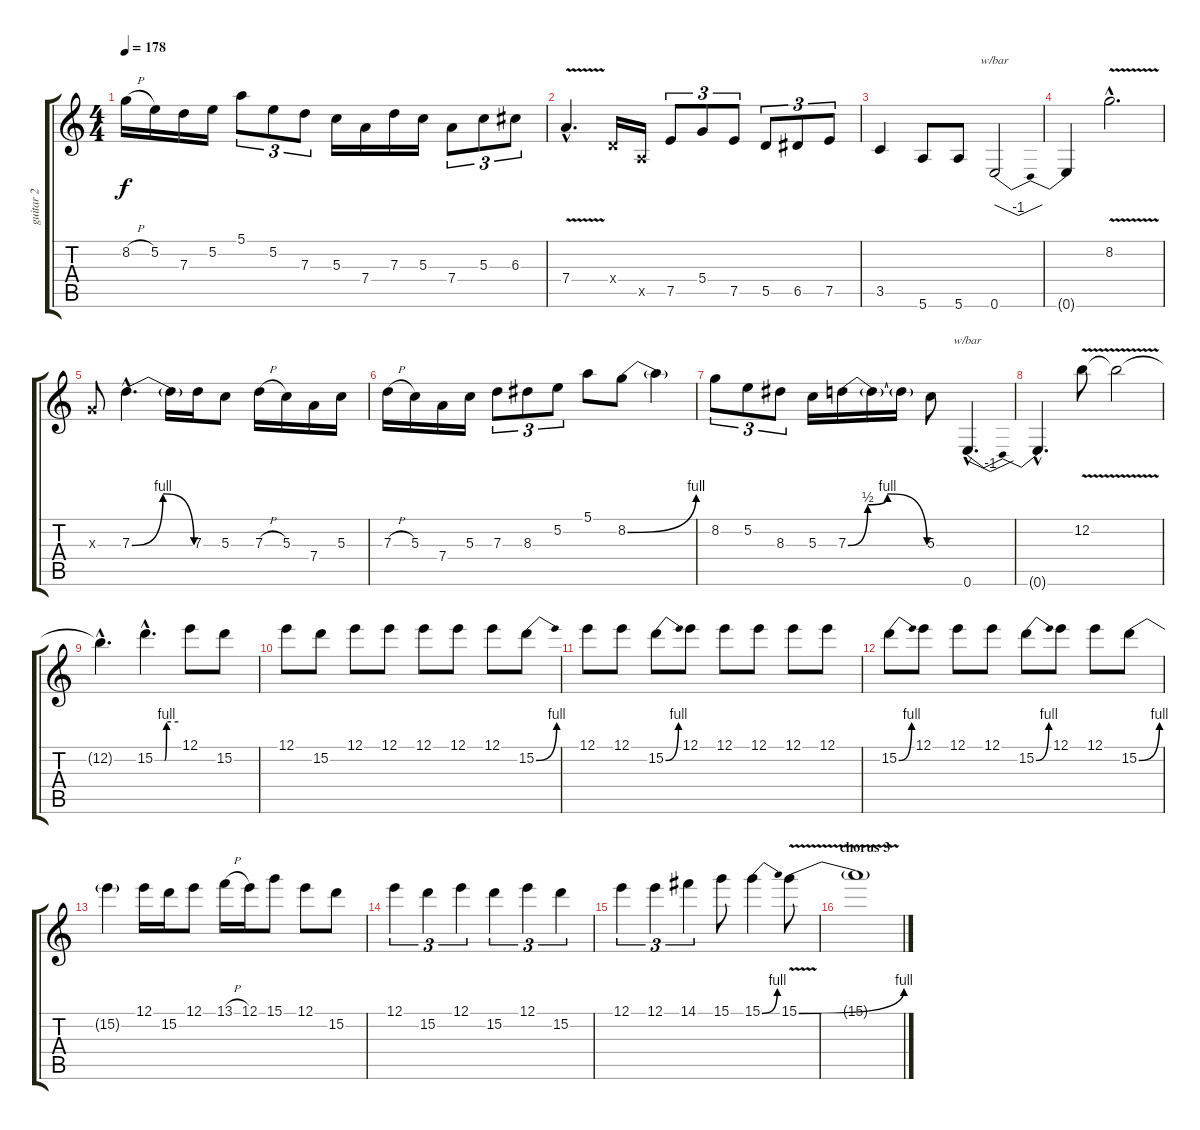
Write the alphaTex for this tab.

\track ("guitar 2" "guitar 2") {instrument overdrivenguitar}
\staff {score tabs}
\tuning (E4 B3 G3 D3 A2 E2) {hide}
\ts (4 4)
\tempo 178
\clef g2
\ks aminor
8.2{h}.16{dy f} 5.2.16 7.3.16 5.2.16 5.1.8{tu (3 2)} 5.2.8{tu (3 2)} 7.3.8{tu (3 2)} 5.3.16 7.4.16 7.3.16 5.3.16 7.4.8{tu (3 2)} 5.3.8{tu (3 2)} 6.3.8{tu (3 2)} |
7.4{v hac}.4{d} 0.4{x}.16 0.5{x}.16 7.5.8{tu (3 2)} 5.4.8{tu (3 2)} 7.5.8{tu (3 2)} 5.5.8{tu (3 2)} 6.5.8{tu (3 2)} 7.5.8{tu (3 2)} |
3.5.4 5.6.8 5.6.8 0.6.2{tbe (dip default 0 0 30 -4 60 0)} |
0.6{t}.4 8.2{v hac}.2{d} |
0.3{x}.8 7.3{be (bendrelease 0 0 45 4 45 4 60 0) hac}.4{d} 7.3{t}.16 7.3.16 5.3.8 7.3{h}.16 5.3.16 7.4.16 5.3.16 |
7.3{h}.16 5.3.16 7.4.16 5.3.16 7.3.8{tu (3 2)} 8.3.8{tu (3 2)} 5.2.8{tu (3 2)} 5.1.8 8.2{be (bend 0 0 60 4)}.8 8.2{t}.4 |
8.2.8{tu (3 2)} 5.2.8{tu (3 2)} 8.3.8{tu (3 2)} 5.3.16 7.3{be (custom 0 0 15 2 30 4 60 0)}.16 7.3{t}.16 7.3{t}.16 5.3.8 0.6{hac}.4{d tbe (dip default 0 0 30 -4 60 0)} |
0.6{hac t}.4{d} 12.2{v}.8 12.2{t}.2 |
12.2{hac t}.4{d} 15.2{be (custom 0 0 25 0 30 4 60 4) hac}.4{d} 12.1.8 15.2.8 |
12.1.8 15.2.8 12.1.8 12.1.8 12.1.8 12.1.8 12.1.8 15.2{be (bend 0 0 60 4)}.8 |
12.1.8 12.1.8 15.2{be (bend 0 0 60 4)}.8 12.1.8 12.1.8 12.1.8 12.1.8 12.1.8 |
15.2{be (bend 0 0 60 4)}.8 12.1.8 12.1.8 12.1.8 15.2{be (bend 0 0 60 4)}.8 12.1.8 12.1.8 15.2{be (bend 0 0 60 4)}.8 |
15.2{t}.4 12.1.16 15.2.16 12.1.8 13.1{h}.16 12.1.16 15.1.8 12.1.8 15.2.8 |
12.1.4{tu (3 2)} 15.2.4{tu (3 2)} 12.1.4{tu (3 2)} 15.2.4{tu (3 2)} 12.1.4{tu (3 2)} 15.2.4{tu (3 2)} |
12.1.4{tu (3 2)} 12.1.4{tu (3 2)} 14.1.4{tu (3 2)} 15.1.8 15.1{be (bend 0 0 60 4)}.4 15.1{be (bend 0 0 60 4) v}.8 |
\section ("" "chorus 3")
15.1{t}.1
